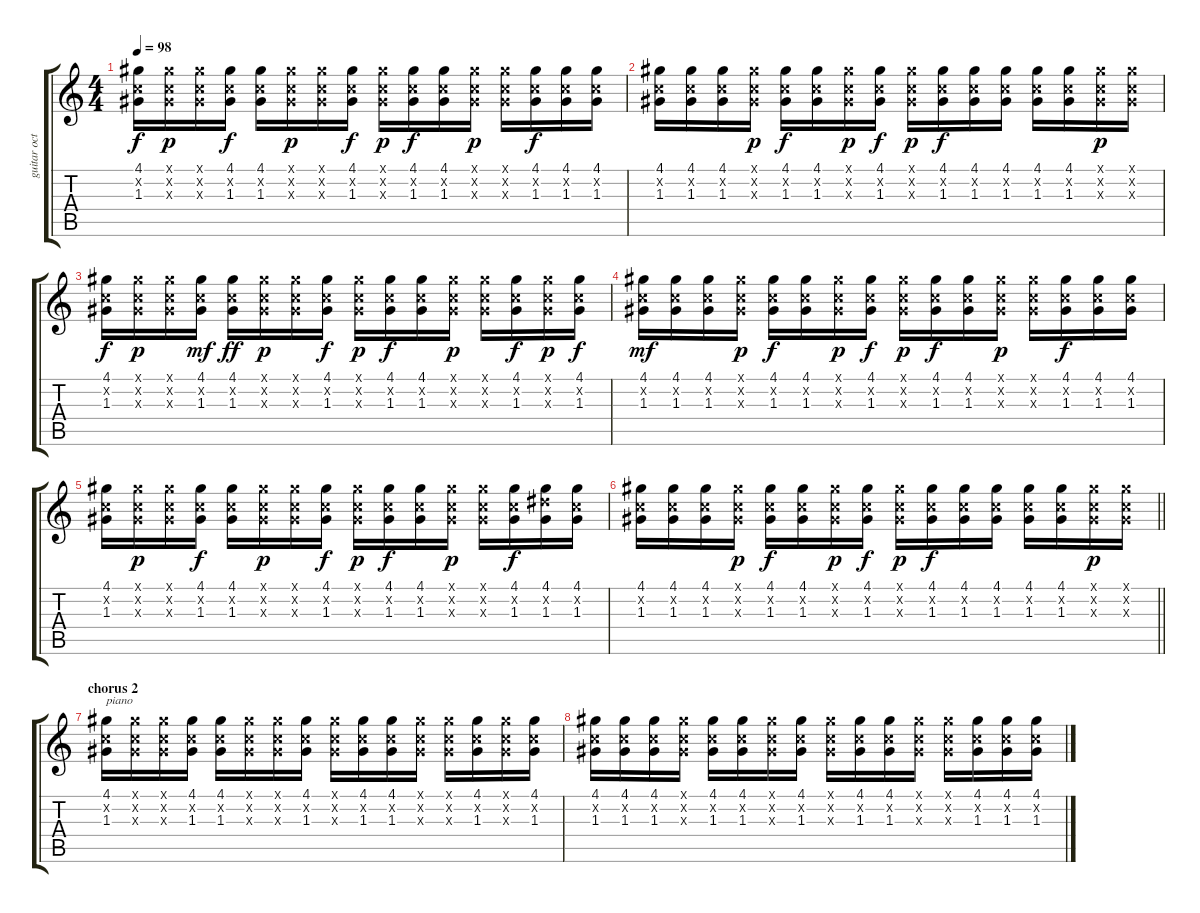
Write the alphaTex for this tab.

\track ("guitar octav" "guitar oct") {instrument electricguitarclean}
\staff {score tabs}
\tuning (E4 B3 G3 D3 A2 E2) {hide}
\ts (4 4)
\tempo 98
\clef g2
\ks c
(4.1 1.2{x} 1.3).16{dy f} (4.1{x} 1.2{x} 1.3{x}).16{dy p} (4.1{x} 1.2{x} 1.3{x}).16 (4.1 1.2{x} 1.3).16{dy f} (4.1 1.2{x} 1.3).16 (4.1{x} 1.2{x} 1.3{x}).16{dy p} (4.1{x} 1.2{x} 1.3{x}).16 (4.1 1.2{x} 1.3).16{dy f} (4.1{x} 1.2{x} 1.3{x}).16{dy p} (4.1 1.2{x} 1.3).16{dy f} (4.1 1.2{x} 1.3).16 (4.1{x} 1.2{x} 1.3{x}).16{dy p} (4.1{x} 1.2{x} 1.3{x}).16 (4.1 1.2{x} 1.3).16{dy f} (4.1 1.2{x} 1.3).16 (4.1 1.2{x} 1.3).16 |
(4.1 1.2{x} 1.3).16 (4.1 1.2{x} 1.3).16 (4.1 1.2{x} 1.3).16 (4.1{x} 1.2{x} 1.3{x}).16{dy p} (4.1 1.2{x} 1.3).16{dy f} (4.1 1.2{x} 1.3).16 (4.1{x} 1.2{x} 1.3{x}).16{dy p} (4.1 1.2{x} 1.3).16{dy f} (4.1{x} 1.2{x} 1.3{x}).16{dy p} (4.1 1.2{x} 1.3).16{dy f} (4.1 1.2{x} 1.3).16 (4.1 1.2{x} 1.3).16 (4.1 1.2{x} 1.3).16 (4.1 1.2{x} 1.3).16 (4.1{x} 1.2{x} 1.3{x}).16{dy p} (4.1{x} 1.2{x} 1.3{x}).16 |
(4.1 1.2{x} 1.3).16{dy f} (4.1{x} 1.2{x} 1.3{x}).16{dy p} (4.1{x} 1.2{x} 1.3{x}).16 (4.1 1.2{x} 1.3).16{dy mf} (4.1 1.2{x} 1.3).16{dy ff} (4.1{x} 1.2{x} 1.3{x}).16{dy p} (4.1{x} 1.2{x} 1.3{x}).16 (4.1 1.2{x} 1.3).16{dy f} (4.1{x} 1.2{x} 1.3{x}).16{dy p} (4.1 1.2{x} 1.3).16{dy f} (4.1 1.2{x} 1.3).16 (4.1{x} 1.2{x} 1.3{x}).16{dy p} (4.1{x} 1.2{x} 1.3{x}).16 (4.1 1.2{x} 1.3).16{dy f} (4.1{x} 1.2{x} 1.3{x}).16{dy p} (4.1 1.2{x} 1.3).16{dy f} |
(4.1 1.2{x} 1.3).16{dy mf} (4.1 1.2{x} 1.3).16 (4.1 1.2{x} 1.3).16 (4.1{x} 1.2{x} 1.3{x}).16{dy p} (4.1 1.2{x} 1.3).16{dy f} (4.1 1.2{x} 1.3).16 (4.1{x} 1.2{x} 1.3{x}).16{dy p} (4.1 1.2{x} 1.3).16{dy f} (4.1{x} 1.2{x} 1.3{x}).16{dy p} (4.1 1.2{x} 1.3).16{dy f} (4.1 1.2{x} 1.3).16 (4.1{x} 1.2{x} 1.3{x}).16{dy p} (4.1{x} 1.2{x} 1.3{x}).16 (4.1 1.2{x} 1.3).16{dy f} (4.1 1.2{x} 1.3).16 (4.1 1.2{x} 1.3).16 |
(4.1 1.2{x} 1.3).16 (4.1{x} 1.2{x} 1.3{x}).16{dy p} (4.1{x} 1.2{x} 1.3{x}).16 (4.1 1.2{x} 1.3).16{dy f} (4.1 1.2{x} 1.3).16 (4.1{x} 1.2{x} 1.3{x}).16{dy p} (4.1{x} 1.2{x} 1.3{x}).16 (4.1 1.2{x} 1.3).16{dy f} (4.1{x} 1.2{x} 1.3{x}).16{dy p} (4.1 1.2{x} 1.3).16{dy f} (4.1 1.2{x} 1.3).16 (4.1{x} 1.2{x} 1.3{x}).16{dy p} (4.1{x} 1.2{x} 1.3{x}).16 (4.1 1.2{x} 1.3).16{dy f} (4.1 4.2{x} 1.3).16 (4.1 1.2{x} 1.3).16 |
\barLineRight lightlight
(4.1 1.2{x} 1.3).16 (4.1 1.2{x} 1.3).16 (4.1 1.2{x} 1.3).16 (4.1{x} 1.2{x} 1.3{x}).16{dy p} (4.1 1.2{x} 1.3).16{dy f} (4.1 1.2{x} 1.3).16 (4.1{x} 1.2{x} 1.3{x}).16{dy p} (4.1 1.2{x} 1.3).16{dy f} (4.1{x} 1.2{x} 1.3{x}).16{dy p} (4.1 1.2{x} 1.3).16{dy f} (4.1 1.2{x} 1.3).16 (4.1 1.2{x} 1.3).16 (4.1 1.2{x} 1.3).16 (4.1 1.2{x} 1.3).16 (4.1{x} 1.2{x} 1.3{x}).16{dy p} (4.1{x} 1.2{x} 1.3{x}).16 |
\section ("" "chorus 2")
(4.1 1.2{x} 1.3).16{txt "piano"} (4.1{x} 1.2{x} 1.3{x}).16 (4.1{x} 1.2{x} 1.3{x}).16 (4.1 1.2{x} 1.3).16 (4.1 1.2{x} 1.3).16 (4.1{x} 1.2{x} 1.3{x}).16 (4.1{x} 1.2{x} 1.3{x}).16 (4.1 1.2{x} 1.3).16 (4.1{x} 1.2{x} 1.3{x}).16 (4.1 1.2{x} 1.3).16 (4.1 1.2{x} 1.3).16 (4.1{x} 1.2{x} 1.3{x}).16 (4.1{x} 1.2{x} 1.3{x}).16 (4.1 1.2{x} 1.3).16 (4.1{x} 1.2{x} 1.3{x}).16 (4.1 1.2{x} 1.3).16 |
(4.1 1.2{x} 1.3).16 (4.1 1.2{x} 1.3).16 (4.1 1.2{x} 1.3).16 (4.1{x} 1.2{x} 1.3{x}).16 (4.1 1.2{x} 1.3).16 (4.1 1.2{x} 1.3).16 (4.1{x} 1.2{x} 1.3{x}).16 (4.1 1.2{x} 1.3).16 (4.1{x} 1.2{x} 1.3{x}).16 (4.1 1.2{x} 1.3).16 (4.1 1.2{x} 1.3).16 (4.1{x} 1.2{x} 1.3{x}).16 (4.1{x} 1.2{x} 1.3{x}).16 (4.1 1.2{x} 1.3).16 (4.1 1.2{x} 1.3).16 (4.1 1.2{x} 1.3).16
